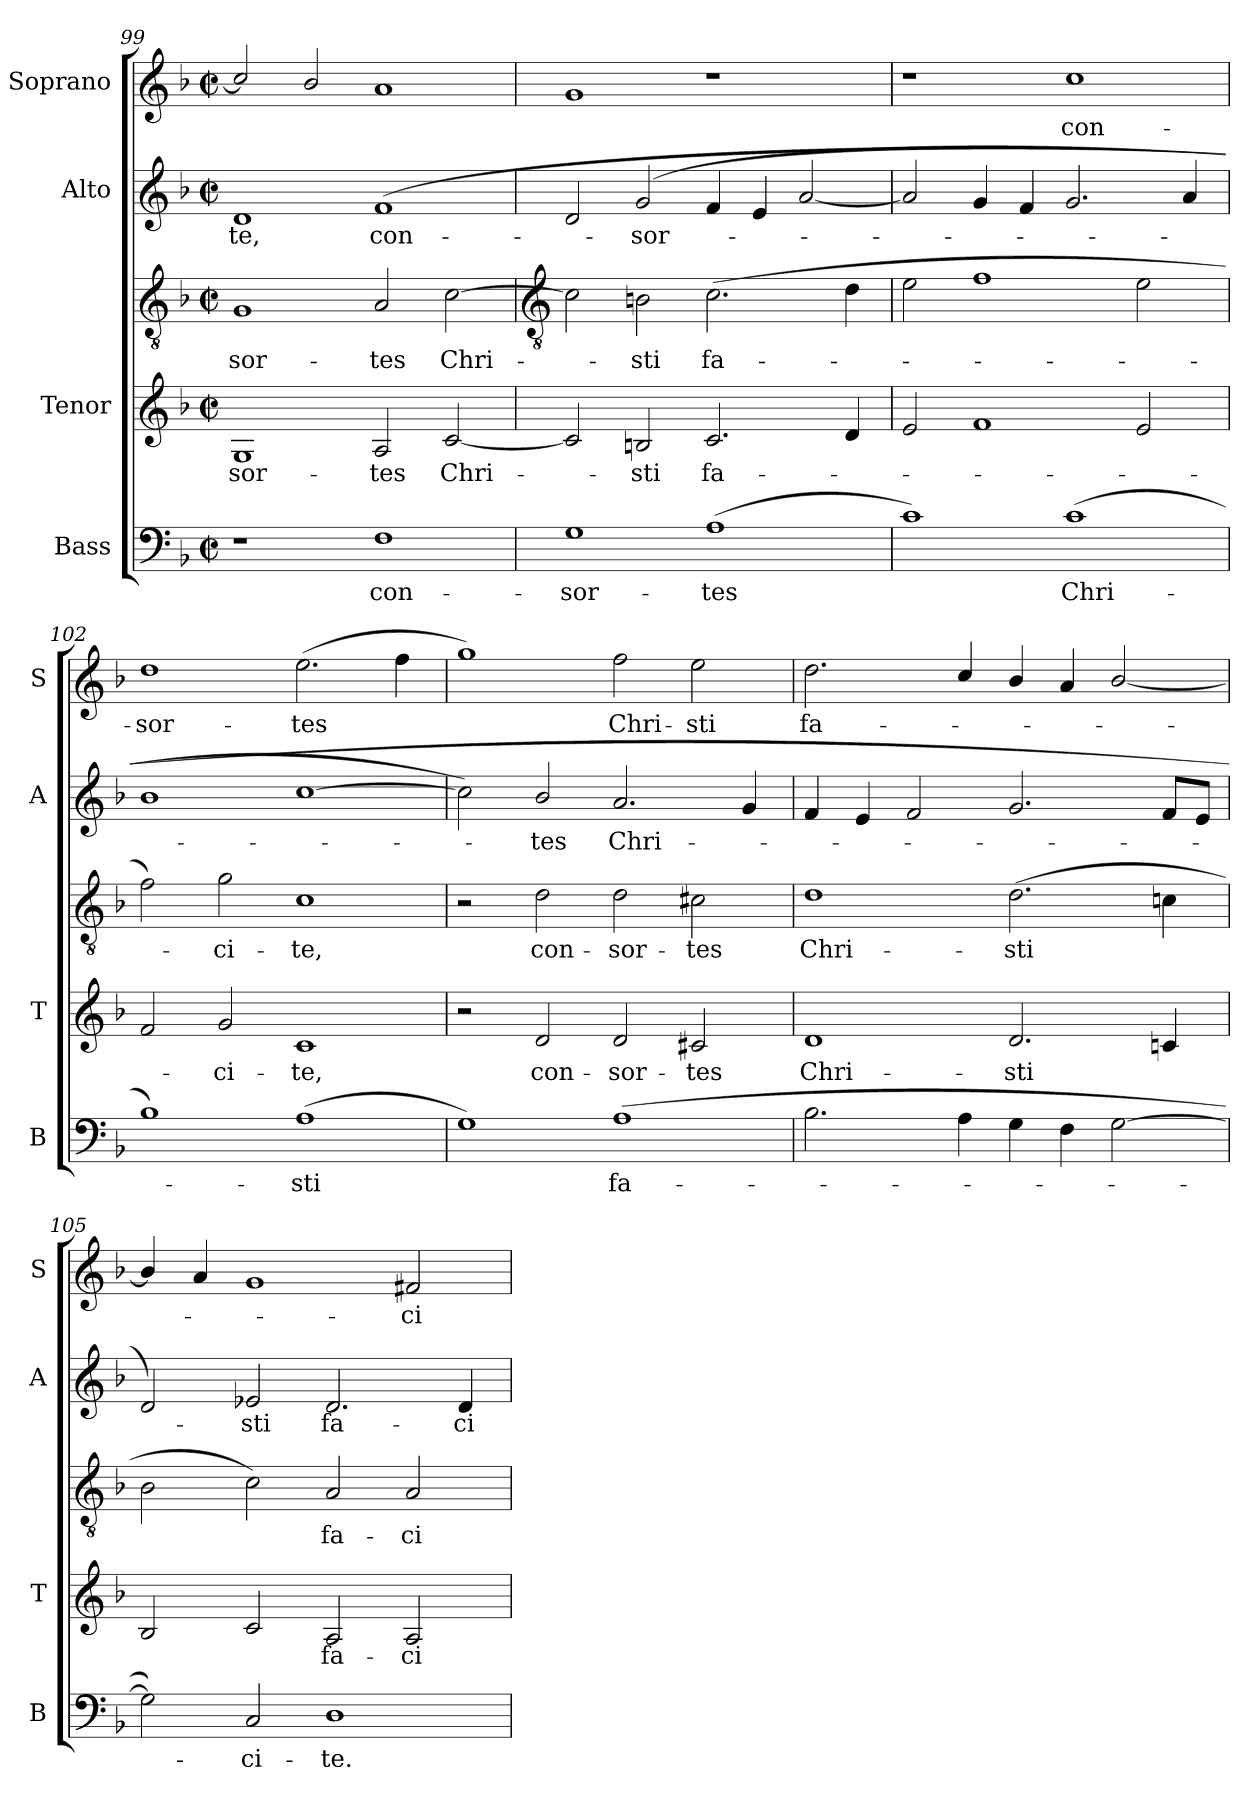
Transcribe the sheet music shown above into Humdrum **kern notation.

**kern	**text	**kern	**text	**kern	**text	**kern	**text	**kern	**text
*part4	*part4	*part3	*part3	*part3	*part3	*part2	*part2	*part1	*part1
*staff5	*staff5	*staff4	*staff4	*staff3	*staff3	*staff2	*staff2	*staff1	*staff1
*I"Bass	*	*I"Tenor	*	*	*	*I"Alto	*	*I"Soprano	*
*I'B	*	*I'T	*	*	*	*I'A	*	*I'S	*
*clefF4	*	*	*	*clefGv2	*	*clefG2	*	*clefG2	*
*k[b-]	*	*k[b-]	*	*k[b-]	*	*k[b-]	*	*k[b-]	*
*F:	*	*F:	*	*F:	*	*F:	*	*F:	*
*M4/2	*	*M4/2	*	*M4/2	*	*M4/2	*	*M4/2	*
*met(c|)	*	*met(c|)	*	*met(c|)	*	*met(c|)	*	*met(c|)	*
=99	=99	=99	=99	=99	=99	=99	=99	=99	=99
!	!	!	!LO:LY:b	!	!LO:LY:b	!	!LO:LY:b	!	!
1r	.	1G	-sor-	1G	-sor-	1d	-te,	2cc/]	.
.	.	.	.	.	.	.	.	2b-/	.
!	!LO:LY:b	!	!LO:LY:b	!	!LO:LY:b	!	!LO:LY:b	!	!
1F	con-	2A	-tes	2A	-tes	(<1f	con-	1a\	.
!	!	!	!LO:LY:b	!	!LO:LY:b	!	!	!	!
.	.	[2c	Chri-	[2c	Chri-	.	.	.	.
!!LO:LB:g=z
=100	=100	=100	=100	=100	=100	=100	=100	=100	=100
*	*	*	*	*clefGv2	*	*	*	*	*
!	!LO:LY:b	!	!	!	!	!	!	!	!
1G	-sor-	2c]	.	2c]	.	2d	.	1g	.
!	!	!	!LO:LY:b	!	!LO:LY:b	!	!LO:LY:b	!	!
.	.	2B	sti	2B	sti	(<2g	sor-	.	.
!	!LO:LY:b	!	!LO:LY:b	!	!LO:LY:b	!	!	!	!
(>1A	-tes	2.c	fa-	(>2.c	fa-	4f	.	1r	.
.	.	.	.	.	.	4e	.	.	.
.	.	.	.	.	.	[2a	.	.	.
.	.	4d	.	4d	.	.	.	.	.
=101	=101	=101	=101	=101	=101	=101	=101	=101	=101
1c)	.	2e	.	2e	.	2a]	.	1r	.
.	.	1f	.	1f	.	4g	.	.	.
.	.	.	.	.	.	4f	.	.	.
!	!LO:LY:b	!	!	!	!	!	!	!	!LO:LY:b
(>1c	Chri-	.	.	.	.	2.g	.	1cc	con-
.	.	2e	.	2e	.	.	.	.	.
.	.	.	.	.	.	4a	.	.	.
=102	=102	=102	=102	=102	=102	=102	=102	=102	=102
!	!	!	!	!	!	!	!	!	!LO:LY:b
1B-)	.	2f	.	2f)	.	1b-	.	1dd	-sor-
!	!	!	!LO:LY:b	!	!LO:LY:b	!	!	!	!
.	.	2g	ci-	2g	ci-	.	.	.	.
!	!LO:LY:b	!	!LO:LY:b	!	!LO:LY:b	!	!	!	!LO:LY:b
(>1A	sti	1c	-te,	1c	-te,	[1cc	.	(>2.ee	-tes
.	.	.	.	.	.	.	.	4ff	.
=103	=103	=103	=103	=103	=103	=103	=103	=103	=103
1G)	.	2r	.	2r	.	2cc])	.	1gg)	.
!	!	!	!LO:LY:b	!	!LO:LY:b	!	!LO:LY:b	!	!
.	.	2d	con-	2d	con-	2b-/	tes	.	.
!	!LO:LY:b	!	!LO:LY:b	!	!LO:LY:b	!	!LO:LY:b	!	!LO:LY:b
(>1A	fa-	2d	-sor-	2d	-sor-	2.a	Chri-	2ff	Chri-
!	!	!	!LO:LY:b	!	!LO:LY:b	!	!	!	!LO:LY:b
.	.	2c#	-tes	2c#	-tes	.	.	2ee	-sti
.	.	.	.	.	.	4g	.	.	.
=104	=104	=104	=104	=104	=104	=104	=104	=104	=104
!	!	!	!LO:LY:b	!	!LO:LY:b	!	!	!	!LO:LY:b
2.B-	.	1d	Chri-	1d	Chri-	4f	.	2.dd	fa-
.	.	.	.	.	.	4e	.	.	.
.	.	.	.	.	.	2f	.	.	.
4A	.	.	.	.	.	.	.	4cc/	.
!	!	!	!LO:LY:b	!	!LO:LY:b	!	!	!	!
4G	.	2.d	-sti	(>2.d	-sti	2.g	.	4b-/	.
4F	.	.	.	.	.	.	.	4a/	.
[2G	.	.	.	.	.	.	.	[2b-/	.
.	.	4cn	.	4cn	.	8fL	.	.	.
.	.	.	.	.	.	8eJ	.	.	.
=105	=105	=105	=105	=105	=105	=105	=105	=105	=105
2G])	.	2B-	.	2B-	.	2d)	.	4b-/]	.
.	.	.	.	.	.	.	.	4a	.
!	!LO:LY:b	!	!	!	!	!	!LO:LY:b	!	!
2C	ci-	2c	.	2c)	.	2e-X	sti	1g	.
!	!LO:LY:b	!	!LO:LY:b	!	!LO:LY:b	!	!LO:LY:b	!	!
1D	-te.	2A	fa-	2A	fa-	2.d	fa-	.	.
!	!	!	!LO:LY:b	!	!LO:LY:b	!	!	!	!LO:LY:b
.	.	2A	-ci-	2A	-ci-	.	.	2f#	ci-
!	!	!	!	!	!	!	!LO:LY:b	!	!
.	.	.	.	.	.	4d	-ci-	.	.
=	=	=	=	=	=	=	=	=	=
*-	*-	*-	*-	*-	*-	*-	*-	*-	*-
